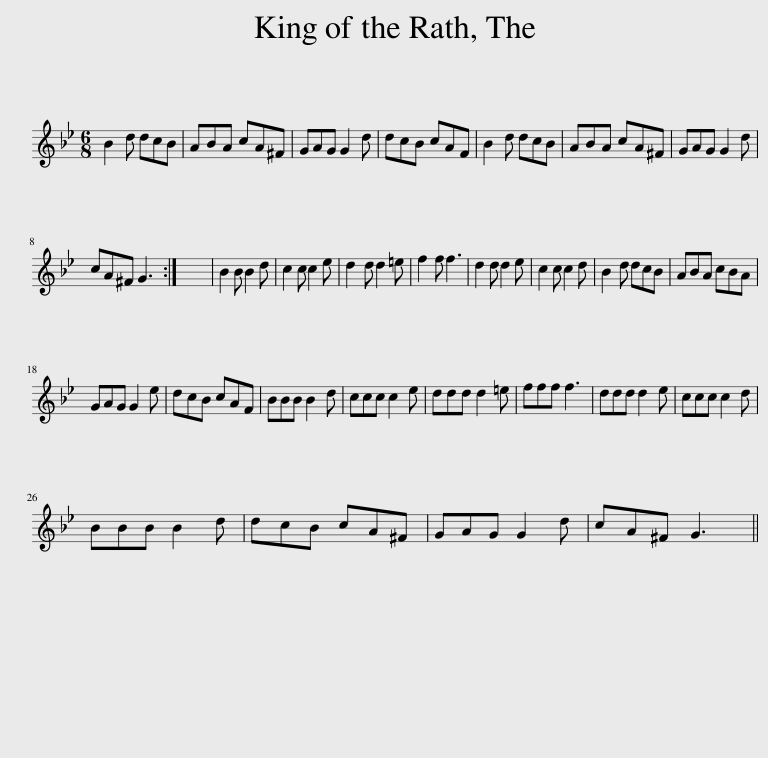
X:1
L:1/8
M:6/8
I:linebreak $
K:Bb
V:1 treble
V:1
 B2 d dcB | ABA cA^F | GAG G2 d | dcB cAF | B2 d dcB | %5
 ABA cA^F | GAG G2 d |$ cA^F G3 :| x6 | B2 B B2 d | %10
 c2 c c2 e | d2 d d2 =e | f2 f f3 | d2 d d2 e | c2 c c2 d | %15
 B2 d dcB | ABA cBA |$ GAG G2 e | dcB cAF | BBB B2 d | %20
 ccc c2 e | ddd d2 =e | fff f3 | ddd d2 e | ccc c2 d |$ %25
 BBB B2 d | dcB cA^F | GAG G2 d | cA^F G3 || %29
